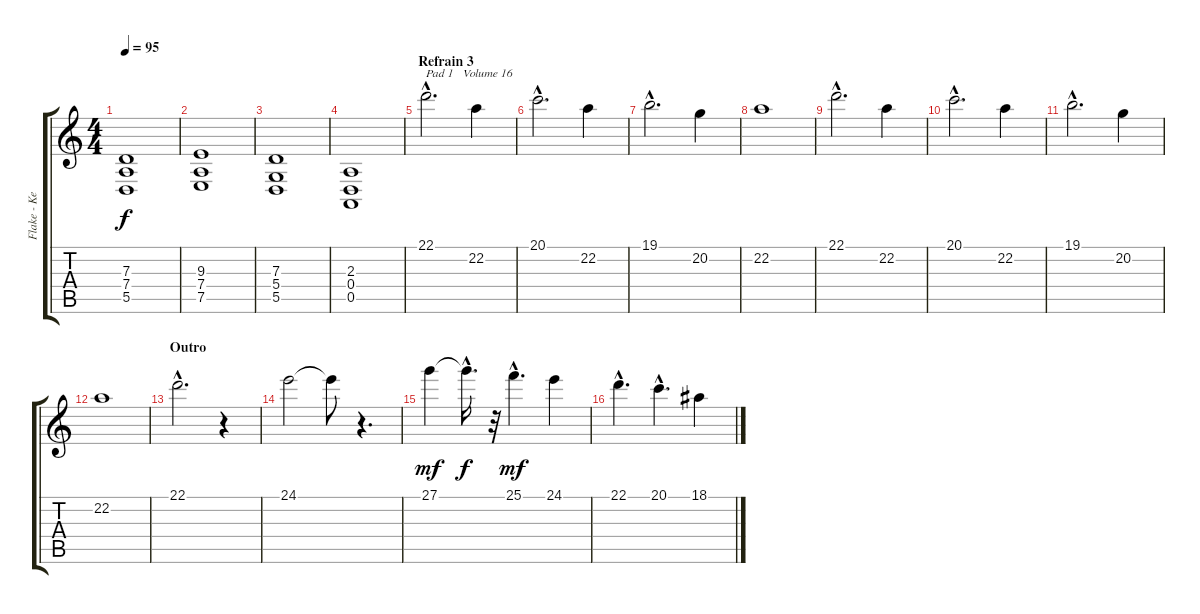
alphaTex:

\track ("Flake - Keys" "Flake - Ke") {instrument pad1newage}
\staff {score tabs}
\tuning (E4 B3 G3 D3 A2 E2) {hide}
\ts (4 4)
\tempo 95
\clef g2
\ks c
(7.3 7.4 5.5).1{dy f} |
(9.3 7.4 7.5).1 |
(7.3 5.4 5.5).1 |
(2.3 0.4 0.5).1 |
\section ("" "Refrain 3")
22.1{hac}.2{d txt "Pad 1   Volume 16" volume 16 instrument pad1newage} 22.2.4 |
20.1{hac}.2{d} 22.2.4 |
19.1{hac}.2{d} 20.2.4 |
22.2.1 |
22.1{hac}.2{d} 22.2.4 |
20.1{hac}.2{d} 22.2.4 |
19.1{hac}.2{d} 20.2.4 |
22.2.1 |
\section ("" "Outro")
22.1{hac}.2{d} r.4 |
24.1.2 24.1{t}.8 r.4{d} |
27.1.4{dy mf} 27.1{hac t}.16{d dy f} r.32 25.1{hac}.4{d dy mf} 24.1.4 |
22.1{hac}.4{d} 20.1{hac}.4{d} 18.1.4
